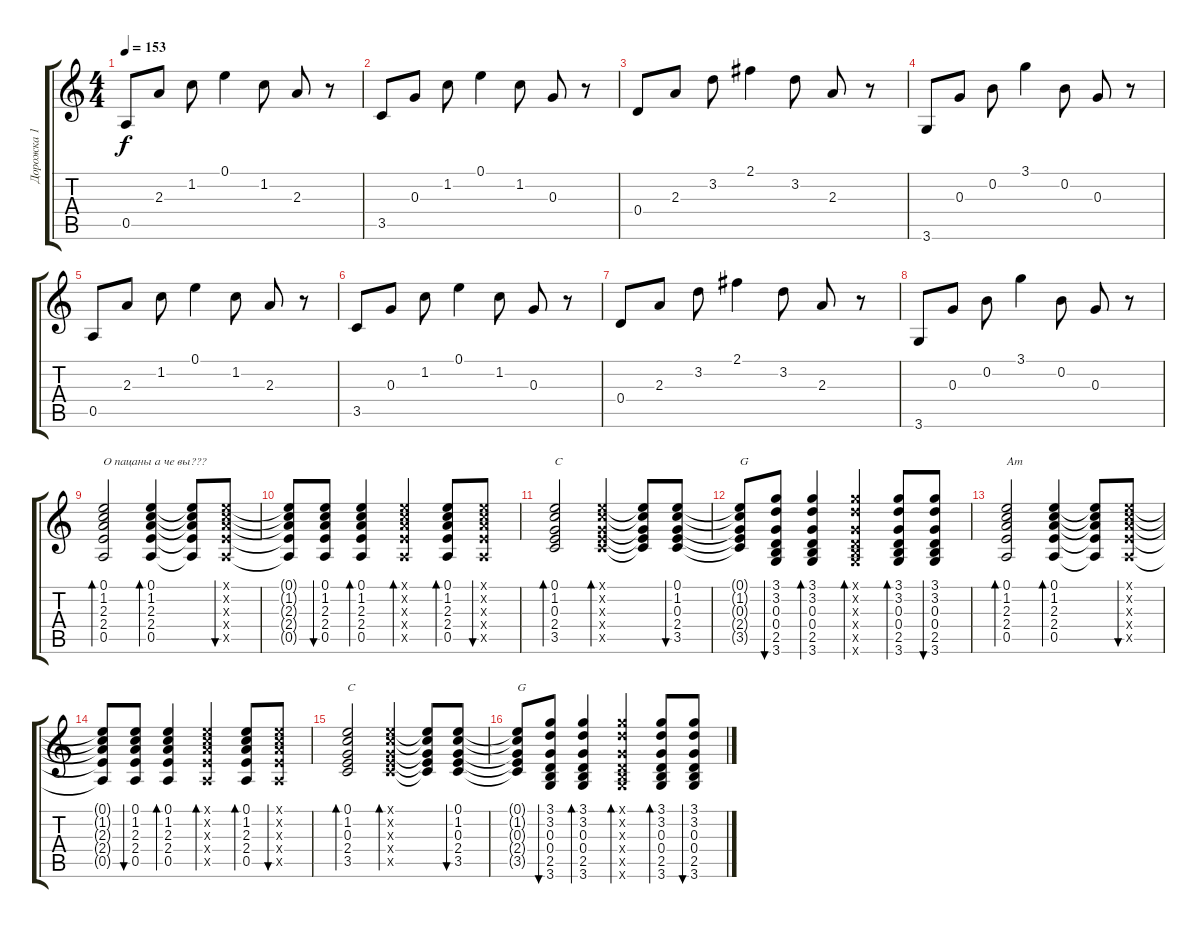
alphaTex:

\track ("Дорожка 1" "Дорожка 1") {instrument acousticguitarsteel}
\staff {score tabs}
\tuning (E4 B3 G3 D3 A2 E2) {hide}
\ts (4 4)
\tempo 153
\clef g2
\ks c
0.5.8{dy f} 2.3.8 1.2.8 0.1.4 1.2.8 2.3.8 r.8 |
3.5.8 0.3.8 1.2.8 0.1.4 1.2.8 0.3.8 r.8 |
0.4.8 2.3.8 3.2.8 2.1.4 3.2.8 2.3.8 r.8 |
3.6.8 0.3.8 0.2.8 3.1.4 0.2.8 0.3.8 r.8 |
0.5.8 2.3.8 1.2.8 0.1.4 1.2.8 2.3.8 r.8 |
3.5.8 0.3.8 1.2.8 0.1.4 1.2.8 0.3.8 r.8 |
0.4.8 2.3.8 3.2.8 2.1.4 3.2.8 2.3.8 r.8 |
3.6.8 0.3.8 0.2.8 3.1.4 0.2.8 0.3.8 r.8 |
(0.1 1.2 2.3 2.4 0.5).2{bd 30 txt "О пацаны а че вы???"} (0.1 1.2 2.3 2.4 0.5).4{bd 30} (0.1{t} 1.2{t} 2.3{t} 2.4{t} 0.5{t}).8 (0.1{x} 1.2{x} 2.3{x} 2.4{x} 0.5{x}).8{bu 30} |
(0.1{t} 1.2{t} 2.3{t} 2.4{t} 0.5{t}).8 (0.1 1.2 2.3 2.4 0.5).8{bu 30} (0.1 1.2 2.3 2.4 0.5).4{bd 30} (0.1{x} 1.2{x} 2.3{x} 2.4{x} 0.5{x}).4{bd 30} (0.1 1.2 2.3 2.4 0.5).8{bd 30} (0.1{x} 1.2{x} 2.3{x} 2.4{x} 0.5{x}).8{bu 30} |
(0.1 1.2 0.3 2.4 3.5).2{bd 30 txt "C"} (0.1{x} 1.2{x} 0.3{x} 2.4{x} 3.5{x}).4{bd 30} (0.1{t} 1.2{t} 0.3{t} 2.4{t} 3.5{t}).8 (0.1 1.2 0.3 2.4 3.5).8{bu 30} |
(0.1{t} 1.2{t} 0.3{t} 2.4{t} 3.5{t}).8{txt "G"} (3.1 3.2 0.3 0.4 2.5 3.6).8{bu 30} (3.1 3.2 0.3 0.4 2.5 3.6).4{bd 30} (3.1{x} 3.2{x} 0.3{x} 0.4{x} 2.5{x} 3.6{x}).4{bd 30} (3.1 3.2 0.3 0.4 2.5 3.6).8{bd 30} (3.1 3.2 0.3 0.4 2.5 3.6).8{bu 30} |
(0.1 1.2 2.3 2.4 0.5).2{bd 30 txt "Am"} (0.1 1.2 2.3 2.4 0.5).4{bd 30} (0.1{t} 1.2{t} 2.3{t} 2.4{t} 0.5{t}).8 (0.1{x} 1.2{x} 2.3{x} 2.4{x} 0.5{x}).8{bu 30} |
(0.1{t} 1.2{t} 2.3{t} 2.4{t} 0.5{t}).8 (0.1 1.2 2.3 2.4 0.5).8{bu 30} (0.1 1.2 2.3 2.4 0.5).4{bd 30} (0.1{x} 1.2{x} 2.3{x} 2.4{x} 0.5{x}).4{bd 30} (0.1 1.2 2.3 2.4 0.5).8{bd 30} (0.1{x} 1.2{x} 2.3{x} 2.4{x} 0.5{x}).8{bu 30} |
(0.1 1.2 0.3 2.4 3.5).2{bd 30 txt "C"} (0.1{x} 1.2{x} 0.3{x} 2.4{x} 3.5{x}).4{bd 30} (0.1{t} 1.2{t} 0.3{t} 2.4{t} 3.5{t}).8 (0.1 1.2 0.3 2.4 3.5).8{bu 30} |
(0.1{t} 1.2{t} 0.3{t} 2.4{t} 3.5{t}).8{txt "G"} (3.1 3.2 0.3 0.4 2.5 3.6).8{bu 30} (3.1 3.2 0.3 0.4 2.5 3.6).4{bd 30} (3.1{x} 3.2{x} 0.3{x} 0.4{x} 2.5{x} 3.6{x}).4{bd 30} (3.1 3.2 0.3 0.4 2.5 3.6).8{bd 30} (3.1 3.2 0.3 0.4 2.5 3.6).8{bu 30}
